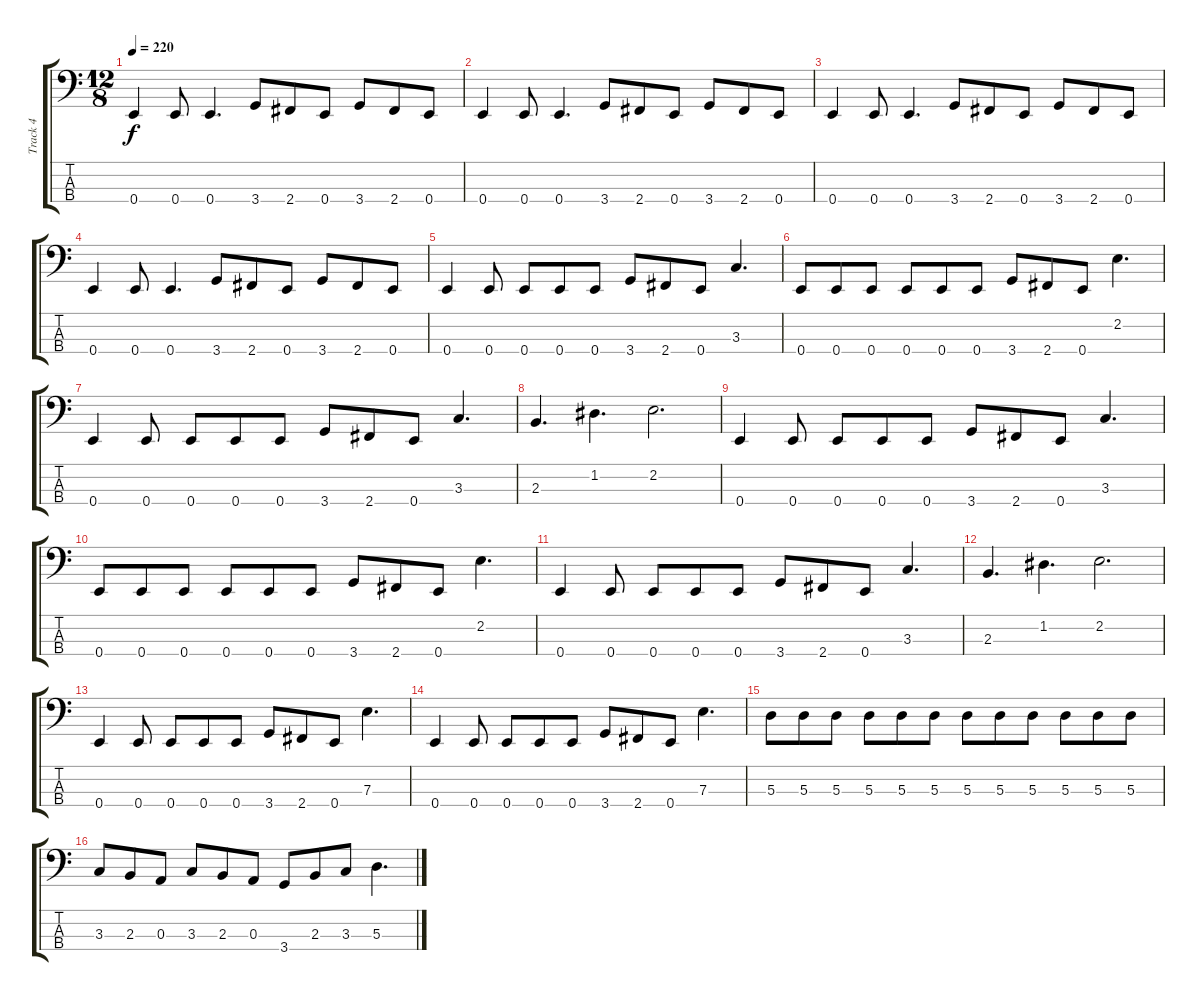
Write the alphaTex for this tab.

\track ("Track 4" "Track 4") {instrument electricbasspick}
\staff {score tabs}
\tuning (G2 D2 A1 E1) {hide}
\ts (12 8)
\tempo 220
\clef f4
\ks c
0.4.4{dy f} 0.4.8 0.4.4{d} 3.4.8 2.4.8 0.4.8 3.4.8 2.4.8 0.4.8 |
0.4.4 0.4.8 0.4.4{d} 3.4.8 2.4.8 0.4.8 3.4.8 2.4.8 0.4.8 |
0.4.4 0.4.8 0.4.4{d} 3.4.8 2.4.8 0.4.8 3.4.8 2.4.8 0.4.8 |
0.4.4 0.4.8 0.4.4{d} 3.4.8 2.4.8 0.4.8 3.4.8 2.4.8 0.4.8 |
0.4.4 0.4.8 0.4.8 0.4.8 0.4.8 3.4.8 2.4.8 0.4.8 3.3.4{d} |
0.4.8 0.4.8 0.4.8 0.4.8 0.4.8 0.4.8 3.4.8 2.4.8 0.4.8 2.2.4{d} |
0.4.4 0.4.8 0.4.8 0.4.8 0.4.8 3.4.8 2.4.8 0.4.8 3.3.4{d} |
2.3.4{d} 1.2.4{d} 2.2.2{d} |
0.4.4 0.4.8 0.4.8 0.4.8 0.4.8 3.4.8 2.4.8 0.4.8 3.3.4{d} |
0.4.8 0.4.8 0.4.8 0.4.8 0.4.8 0.4.8 3.4.8 2.4.8 0.4.8 2.2.4{d} |
0.4.4 0.4.8 0.4.8 0.4.8 0.4.8 3.4.8 2.4.8 0.4.8 3.3.4{d} |
2.3.4{d} 1.2.4{d} 2.2.2{d} |
0.4.4 0.4.8 0.4.8 0.4.8 0.4.8 3.4.8 2.4.8 0.4.8 7.3.4{d} |
0.4.4 0.4.8 0.4.8 0.4.8 0.4.8 3.4.8 2.4.8 0.4.8 7.3.4{d} |
5.3.8 5.3.8 5.3.8 5.3.8 5.3.8 5.3.8 5.3.8 5.3.8 5.3.8 5.3.8 5.3.8 5.3.8 |
3.3.8 2.3.8 0.3.8 3.3.8 2.3.8 0.3.8 3.4.8 2.3.8 3.3.8 5.3.4{d}
